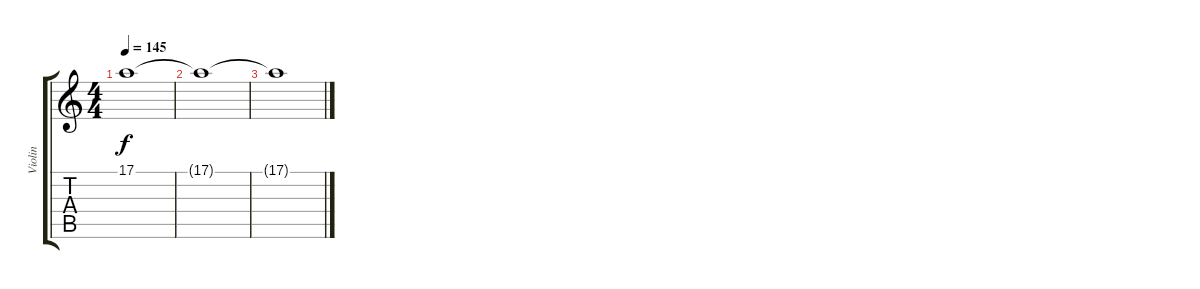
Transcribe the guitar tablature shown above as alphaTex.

\track ("Violin" "Violin") {instrument stringensemble1}
\staff {score tabs}
\tuning (E4 B3 G3 D3 A2 E2) {hide}
\ts (4 4)
\tempo 145
\clef g2
\ks c
17.1{t}.1{dy f} |
17.1{t}.1 |
17.1{t}.1
